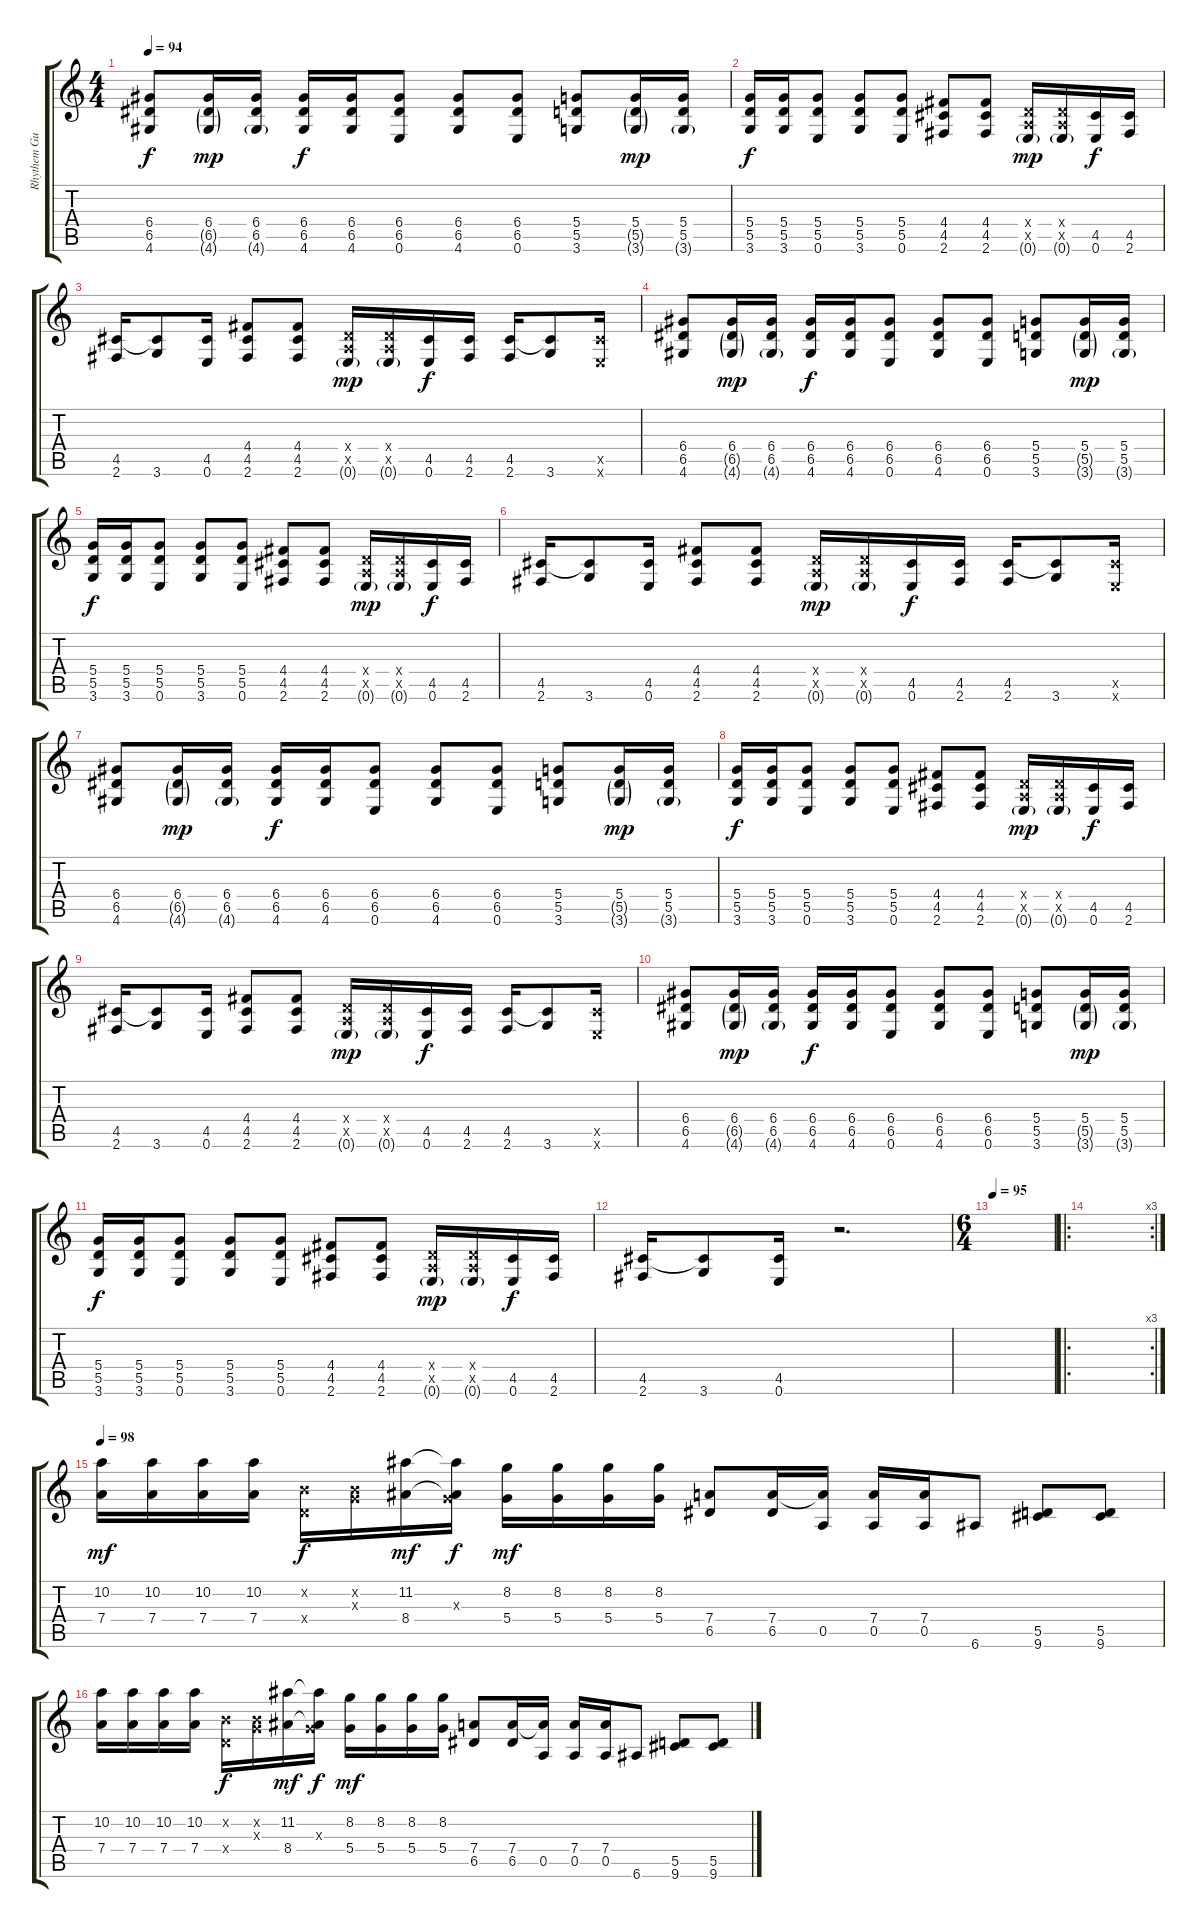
\track ("Rhythem Guitar" "Rhythem Gu") {instrument overdrivenguitar}
\staff {score tabs}
\tuning (E4 B3 G3 D3 A2 E2) {hide}
\ts (4 4)
\tempo 94
\clef g2
\ks c
(6.4 6.5 4.6).8{dy f} (6.4 6.5{g} 4.6{g}).16{dy mp} (6.4 6.5 4.6{g}).16 (6.4 6.5 4.6).16{dy f} (6.4 6.5 4.6).16 (6.4 6.5 0.6).8 (6.4 6.5 4.6).8 (6.4 6.5 0.6).8 (5.4 5.5 3.6).8 (5.4 5.5{g} 3.6{g}).16{dy mp} (5.4 5.5 3.6{g}).16 |
(5.4 5.5 3.6).16{dy f} (5.4 5.5 3.6).16 (5.4 5.5 0.6).8 (5.4 5.5 3.6).8 (5.4 5.5 0.6).8 (4.4 4.5 2.6).8 (4.4 4.5 2.6).8 (0.4{x} 0.5{x} 0.6{g}).16{dy mp} (0.4{x} 0.5{x} 0.6{g}).16 (4.5 0.6).16{dy f} (4.5 2.6).16 |
(4.5 2.6).16 (4.5{t} 3.6).8 (4.5 0.6).16 (4.4 4.5 2.6).8 (4.4 4.5 2.6).8 (0.4{x} 0.5{x} 0.6{g}).16{dy mp} (0.4{x} 0.5{x} 0.6{g}).16 (4.5 0.6).16{dy f} (4.5 2.6).16 (4.5 2.6).16 (4.5{t} 3.6).8 (4.5{x} 0.6{x}).16 |
(6.4 6.5 4.6).8 (6.4 6.5{g} 4.6{g}).16{dy mp} (6.4 6.5 4.6{g}).16 (6.4 6.5 4.6).16{dy f} (6.4 6.5 4.6).16 (6.4 6.5 0.6).8 (6.4 6.5 4.6).8 (6.4 6.5 0.6).8 (5.4 5.5 3.6).8 (5.4 5.5{g} 3.6{g}).16{dy mp} (5.4 5.5 3.6{g}).16 |
(5.4 5.5 3.6).16{dy f} (5.4 5.5 3.6).16 (5.4 5.5 0.6).8 (5.4 5.5 3.6).8 (5.4 5.5 0.6).8 (4.4 4.5 2.6).8 (4.4 4.5 2.6).8 (0.4{x} 0.5{x} 0.6{g}).16{dy mp} (0.4{x} 0.5{x} 0.6{g}).16 (4.5 0.6).16{dy f} (4.5 2.6).16 |
(4.5 2.6).16 (4.5{t} 3.6).8 (4.5 0.6).16 (4.4 4.5 2.6).8 (4.4 4.5 2.6).8 (0.4{x} 0.5{x} 0.6{g}).16{dy mp} (0.4{x} 0.5{x} 0.6{g}).16 (4.5 0.6).16{dy f} (4.5 2.6).16 (4.5 2.6).16 (4.5{t} 3.6).8 (4.5{x} 0.6{x}).16 |
(6.4 6.5 4.6).8 (6.4 6.5{g} 4.6{g}).16{dy mp} (6.4 6.5 4.6{g}).16 (6.4 6.5 4.6).16{dy f} (6.4 6.5 4.6).16 (6.4 6.5 0.6).8 (6.4 6.5 4.6).8 (6.4 6.5 0.6).8 (5.4 5.5 3.6).8 (5.4 5.5{g} 3.6{g}).16{dy mp} (5.4 5.5 3.6{g}).16 |
(5.4 5.5 3.6).16{dy f} (5.4 5.5 3.6).16 (5.4 5.5 0.6).8 (5.4 5.5 3.6).8 (5.4 5.5 0.6).8 (4.4 4.5 2.6).8 (4.4 4.5 2.6).8 (0.4{x} 0.5{x} 0.6{g}).16{dy mp} (0.4{x} 0.5{x} 0.6{g}).16 (4.5 0.6).16{dy f} (4.5 2.6).16 |
(4.5 2.6).16 (4.5{t} 3.6).8 (4.5 0.6).16 (4.4 4.5 2.6).8 (4.4 4.5 2.6).8 (0.4{x} 0.5{x} 0.6{g}).16{dy mp} (0.4{x} 0.5{x} 0.6{g}).16 (4.5 0.6).16{dy f} (4.5 2.6).16 (4.5 2.6).16 (4.5{t} 3.6).8 (4.5{x} 0.6{x}).16 |
(6.4 6.5 4.6).8 (6.4 6.5{g} 4.6{g}).16{dy mp} (6.4 6.5 4.6{g}).16 (6.4 6.5 4.6).16{dy f} (6.4 6.5 4.6).16 (6.4 6.5 0.6).8 (6.4 6.5 4.6).8 (6.4 6.5 0.6).8 (5.4 5.5 3.6).8 (5.4 5.5{g} 3.6{g}).16{dy mp} (5.4 5.5 3.6{g}).16 |
(5.4 5.5 3.6).16{dy f} (5.4 5.5 3.6).16 (5.4 5.5 0.6).8 (5.4 5.5 3.6).8 (5.4 5.5 0.6).8 (4.4 4.5 2.6).8 (4.4 4.5 2.6).8 (0.4{x} 0.5{x} 0.6{g}).16{dy mp} (0.4{x} 0.5{x} 0.6{g}).16 (4.5 0.6).16{dy f} (4.5 2.6).16 |
(4.5 2.6).16 (4.5{t} 3.6).8 (4.5 0.6).16 r.2{d} |
\ts (6 4)
\tempo 95
|
\ro
\rc 3
|
\tempo 98
(10.2 7.4).16{dy mf} (10.2 7.4).16 (10.2 7.4).16 (10.2 7.4).16 (0.2{x} 0.4{x}).16{dy f} (0.2{x} 0.3{x}).16 (11.2 8.4).16{dy mf} (11.2{t} 0.3{x} 8.4{t}).16{dy f} (8.2 5.4).16{dy mf} (8.2 5.4).16 (8.2 5.4).16 (8.2 5.4).16 (7.4 6.5).8 (7.4 6.5).16 (7.4{t} 0.5).16 (7.4 0.5).16 (7.4 0.5).16 6.6.8 (5.5 9.6).8 (5.5 9.6).8 |
(10.2 7.4).16 (10.2 7.4).16 (10.2 7.4).16 (10.2 7.4).16 (0.2{x} 0.4{x}).16{dy f} (0.2{x} 0.3{x}).16 (11.2 8.4).16{dy mf} (11.2{t} 0.3{x} 8.4{t}).16{dy f} (8.2 5.4).16{dy mf} (8.2 5.4).16 (8.2 5.4).16 (8.2 5.4).16 (7.4 6.5).8 (7.4 6.5).16 (7.4{t} 0.5).16 (7.4 0.5).16 (7.4 0.5).16 6.6.8 (5.5 9.6).8 (5.5 9.6).8
